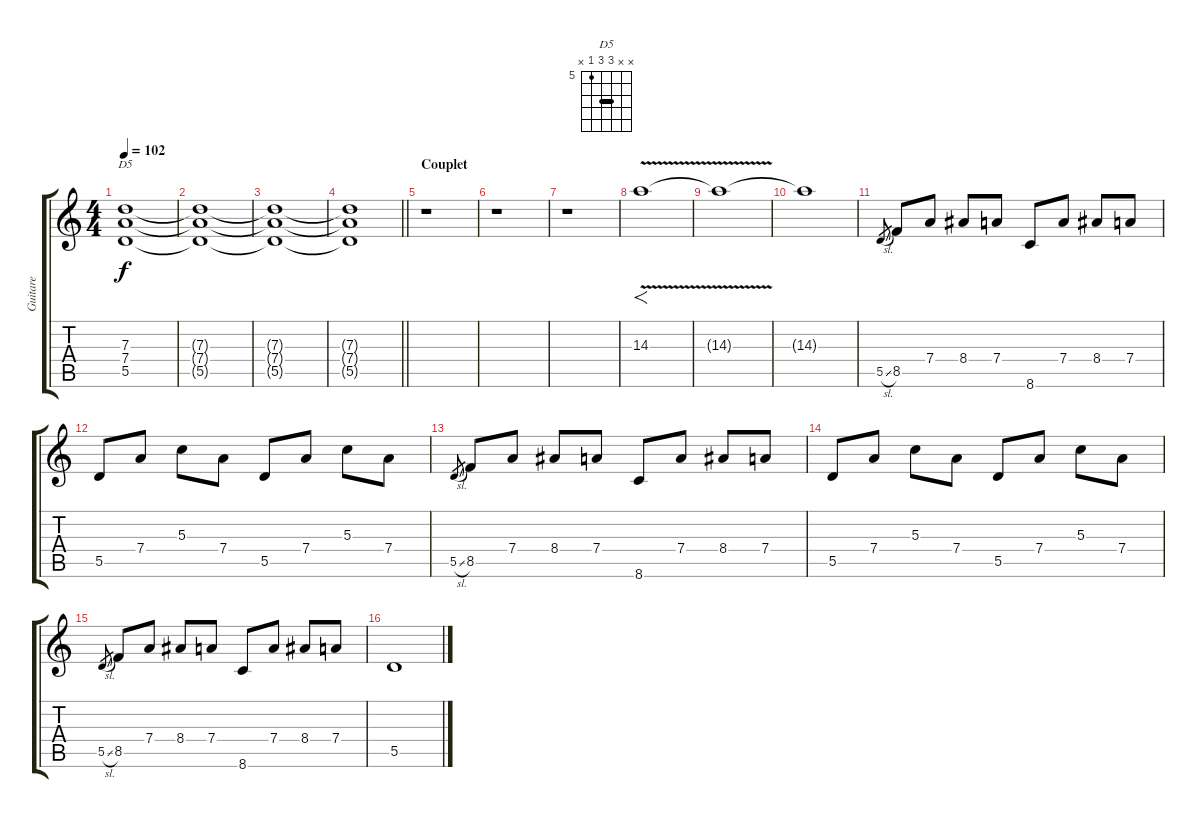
\track ("Guitare" "Guitare") {instrument electricguitarmuted}
\staff {score tabs}
\tuning (E4 B3 G3 D3 A2 E2) {hide}
\chord ("D5" x x 7 7 5 x) {firstfret 5 barre 7}
\ts (4 4)
\tempo 102
\clef g2
\ks c
(7.3 7.4 5.5).1{ch "D5" dy f} |
(7.3{t} 7.4{t} 5.5{t}).1 |
(7.3{t} 7.4{t} 5.5{t}).1 |
\barLineRight lightlight
(7.3{t} 7.4{t} 5.5{t}).1 |
\section ("" "Couplet")
r.1 |
r.1 |
r.1 |
14.3{v}.1{f} |
14.3{t}.1 |
14.3{t}.1 |
5.5{sl}.8{gr} 8.5.8 7.4.8 8.4.8 7.4.8 8.6.8 7.4.8 8.4.8 7.4.8 |
5.5.8 7.4.8 5.3.8 7.4.8 5.5.8 7.4.8 5.3.8 7.4.8 |
5.5{sl}.8{gr} 8.5.8 7.4.8 8.4.8 7.4.8 8.6.8 7.4.8 8.4.8 7.4.8 |
5.5.8 7.4.8 5.3.8 7.4.8 5.5.8 7.4.8 5.3.8 7.4.8 |
5.5{sl}.8{gr} 8.5.8 7.4.8 8.4.8 7.4.8 8.6.8 7.4.8 8.4.8 7.4.8 |
5.5.1
